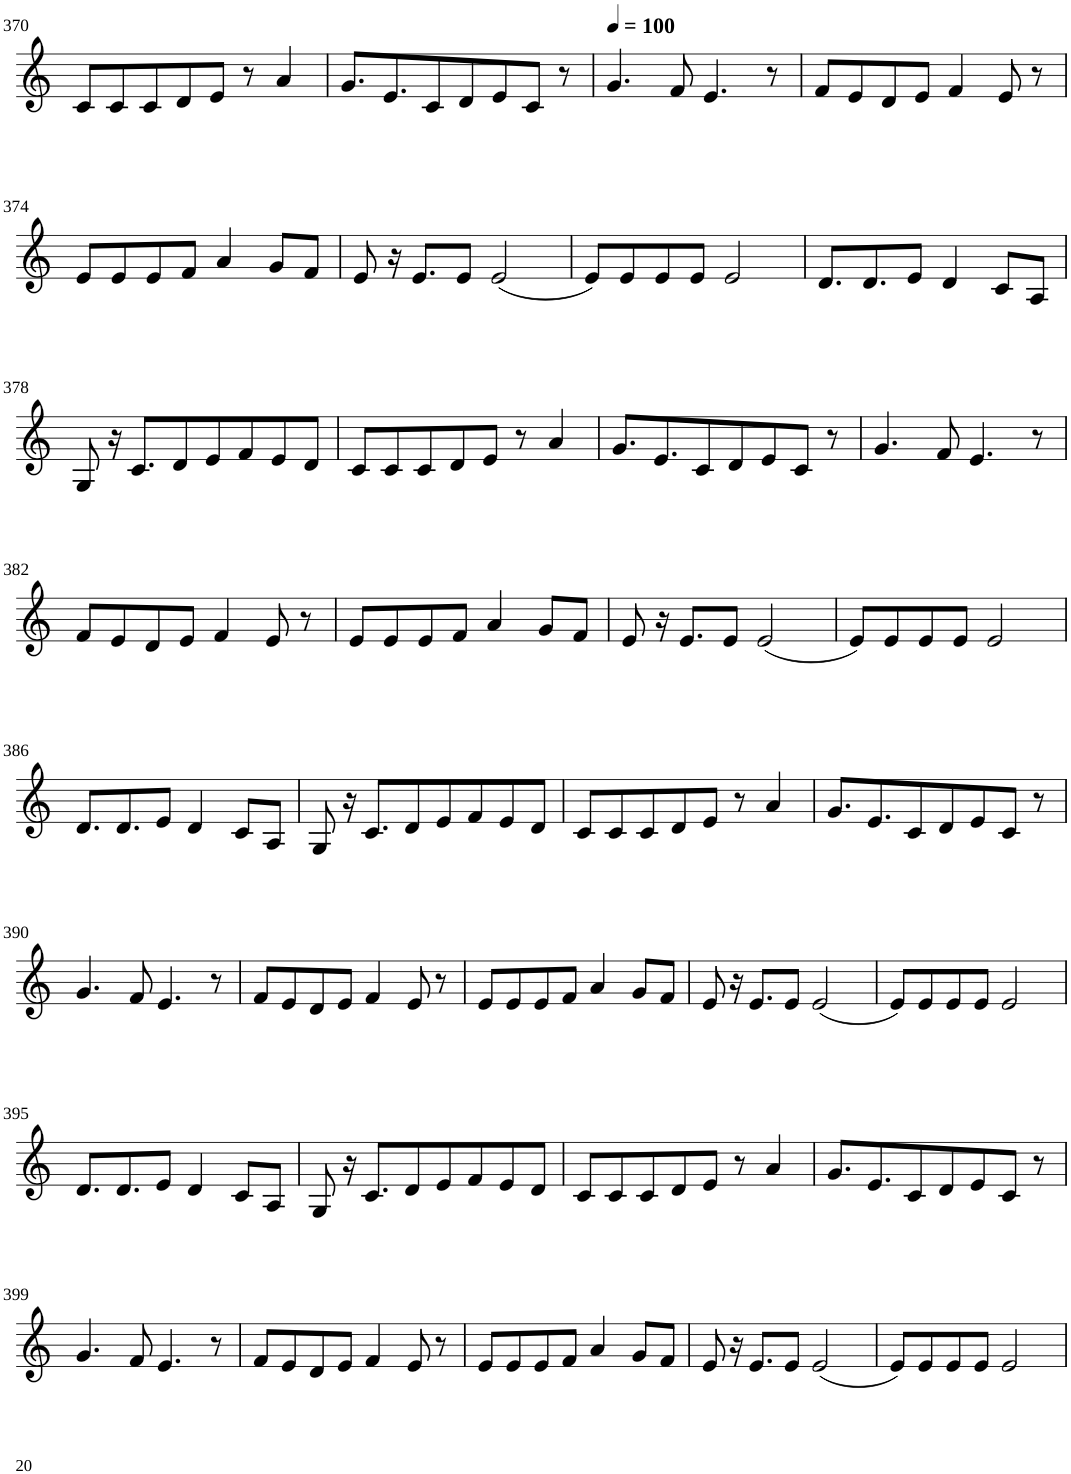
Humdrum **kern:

**kern
*part1
*staff1
*I"Violin
!!LO:PB:g=z
*clefG2
*k[]
*M8/8
=370
8c/L
8c/
8c/
8d/
8e/J
8r
4a/
=371
8.g/L
8.e/
8c/
8d/
8e/
8c/J
8r
=372
*MM100
4.g/
8f/
4.e/
8r
=373
8f/L
8e/
8d/
8e/J
4f/
8e/
8r
!!LO:LB:g=z
=374
8e/L
8e/
8e/
8f/J
4a/
8g/L
8f/J
=375
8e/
16r
8.e/L
8e/J
(2e/
=376
8e/L)
8e/
8e/
8e/J
2e/
=377
8.d/L
8.d/
8e/J
4d/
8c/L
8A/J
!!LO:LB:g=z
=378
8G/
16r
8.c/L
8d/
8e/
8f/
8e/
8d/J
=379
8c/L
8c/
8c/
8d/
8e/J
8r
4a/
=380
8.g/L
8.e/
8c/
8d/
8e/
8c/J
8r
=381
4.g/
8f/
4.e/
8r
!!LO:LB:g=z
=382
8f/L
8e/
8d/
8e/J
4f/
8e/
8r
=383
8e/L
8e/
8e/
8f/J
4a/
8g/L
8f/J
=384
8e/
16r
8.e/L
8e/J
(2e/
=385
8e/L)
8e/
8e/
8e/J
2e/
!!LO:LB:g=z
=386
8.d/L
8.d/
8e/J
4d/
8c/L
8A/J
=387
8G/
16r
8.c/L
8d/
8e/
8f/
8e/
8d/J
=388
8c/L
8c/
8c/
8d/
8e/J
8r
4a/
=389
8.g/L
8.e/
8c/
8d/
8e/
8c/J
8r
!!LO:LB:g=z
=390
4.g/
8f/
4.e/
8r
=391
8f/L
8e/
8d/
8e/J
4f/
8e/
8r
=392
8e/L
8e/
8e/
8f/J
4a/
8g/L
8f/J
=393
8e/
16r
8.e/L
8e/J
(2e/
=394
8e/L)
8e/
8e/
8e/J
2e/
!!LO:LB:g=z
=395
8.d/L
8.d/
8e/J
4d/
8c/L
8A/J
=396
8G/
16r
8.c/L
8d/
8e/
8f/
8e/
8d/J
=397
8c/L
8c/
8c/
8d/
8e/J
8r
4a/
=398
8.g/L
8.e/
8c/
8d/
8e/
8c/J
8r
!!LO:LB:g=z
=399
4.g/
8f/
4.e/
8r
=400
8f/L
8e/
8d/
8e/J
4f/
8e/
8r
=401
8e/L
8e/
8e/
8f/J
4a/
8g/L
8f/J
=402
8e/
16r
8.e/L
8e/J
(2e/
=403
8e/L)
8e/
8e/
8e/J
2e/
=
*-
